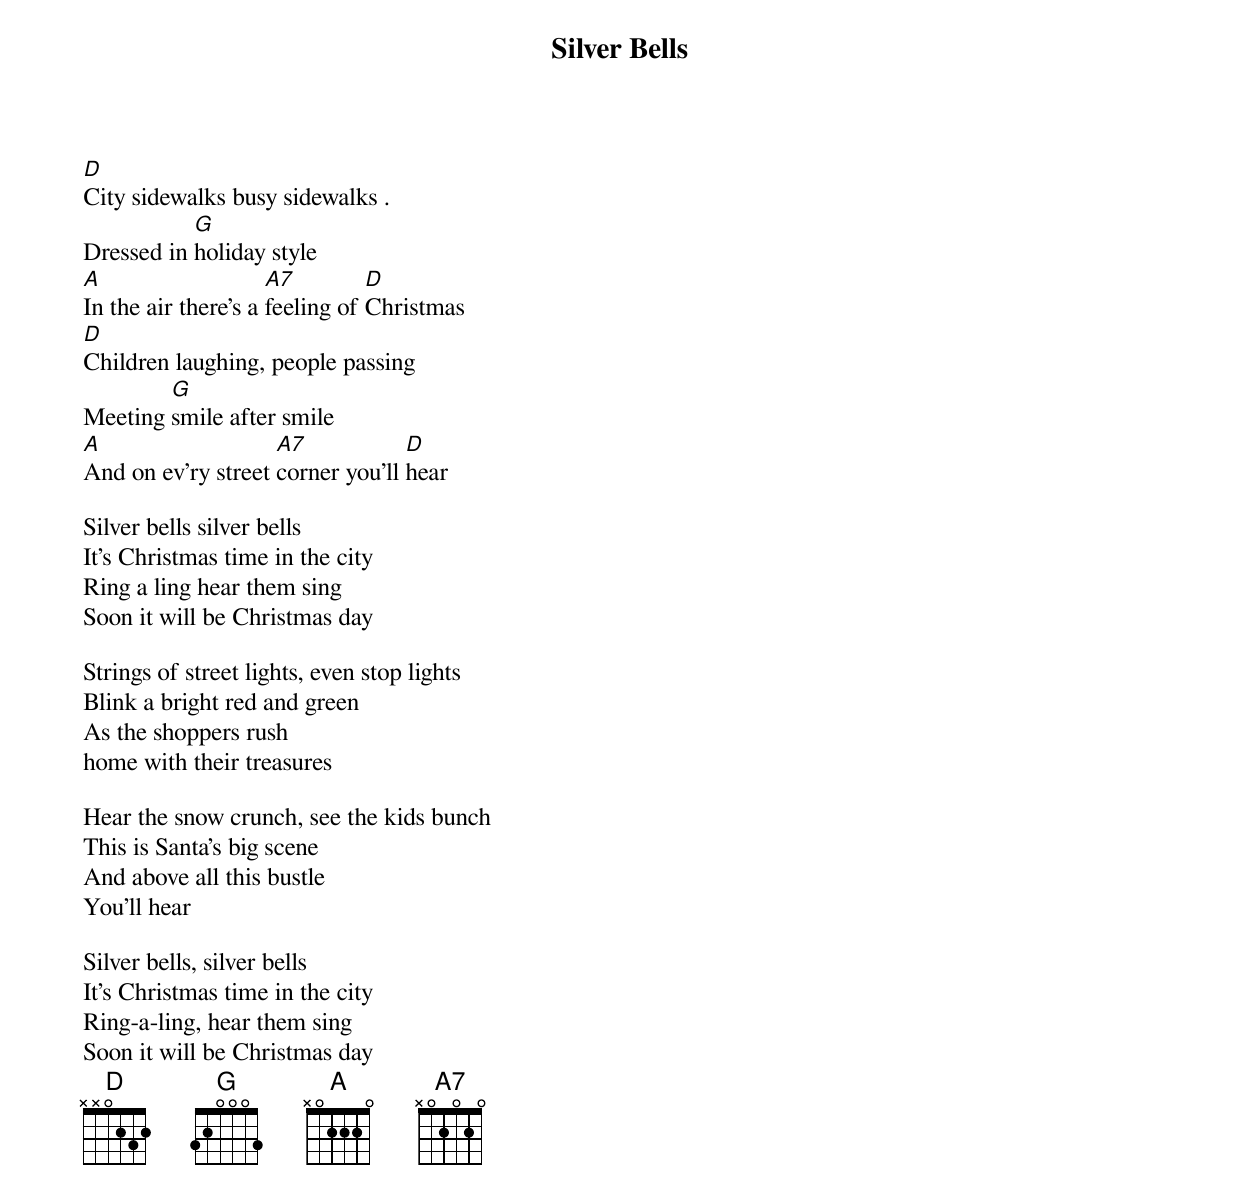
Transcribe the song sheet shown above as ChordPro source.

{t:Silver Bells}
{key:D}

[D]City sidewalks busy sidewalks .
Dressed in [G]holiday style
[A]In the air there's a [A7]feeling of [D]Christmas
[D]Children laughing, people passing
Meeting [G]smile after smile
[A]And on ev'ry street [A7]corner you'll [D]hear

Silver bells silver bells
It's Christmas time in the city
Ring a ling hear them sing
Soon it will be Christmas day

Strings of street lights, even stop lights
Blink a bright red and green
As the shoppers rush
home with their treasures

Hear the snow crunch, see the kids bunch
This is Santa's big scene
And above all this bustle
You'll hear

Silver bells, silver bells
It's Christmas time in the city
Ring-a-ling, hear them sing
Soon it will be Christmas day
